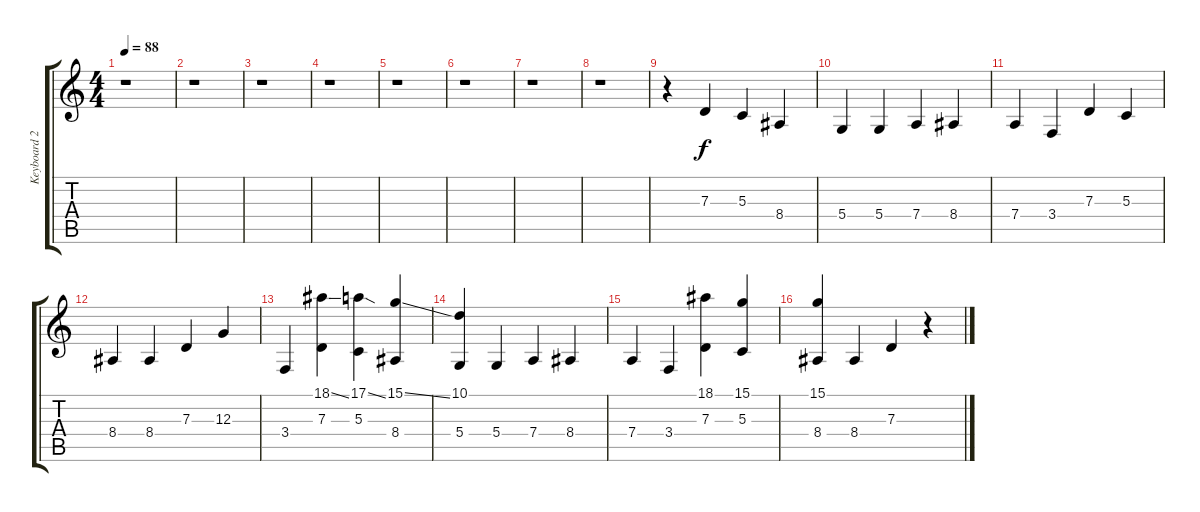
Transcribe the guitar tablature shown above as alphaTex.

\track ("Keyboard 2" "Keyboard 2") {instrument lead2sawtooth}
\staff {score tabs}
\tuning (E4 B3 G3 D3 A2 E2) {hide}
\ts (4 4)
\tempo 88
\clef g2
\ks c
r.1{dy f} |
r.1 |
r.1 |
r.1 |
r.1 |
r.1 |
r.1 |
r.1 |
r.4 7.3.4 5.3.4 8.4.4 |
5.4.4 5.4.4 7.4.4 8.4.4 |
7.4.4 3.4.4 7.3.4 5.3.4 |
8.4.4 8.4.4 7.3.4 12.3.4 |
3.4.4 (18.1{ss} 7.3).4 (17.1{ss} 5.3).4 (15.1{ss} 8.4).4 |
(10.1 5.4).4 5.4.4 7.4.4 8.4.4 |
7.4.4 3.4.4 (18.1 7.3).4 (15.1 5.3).4 |
(15.1 8.4).4 8.4.4 7.3.4 r.4
